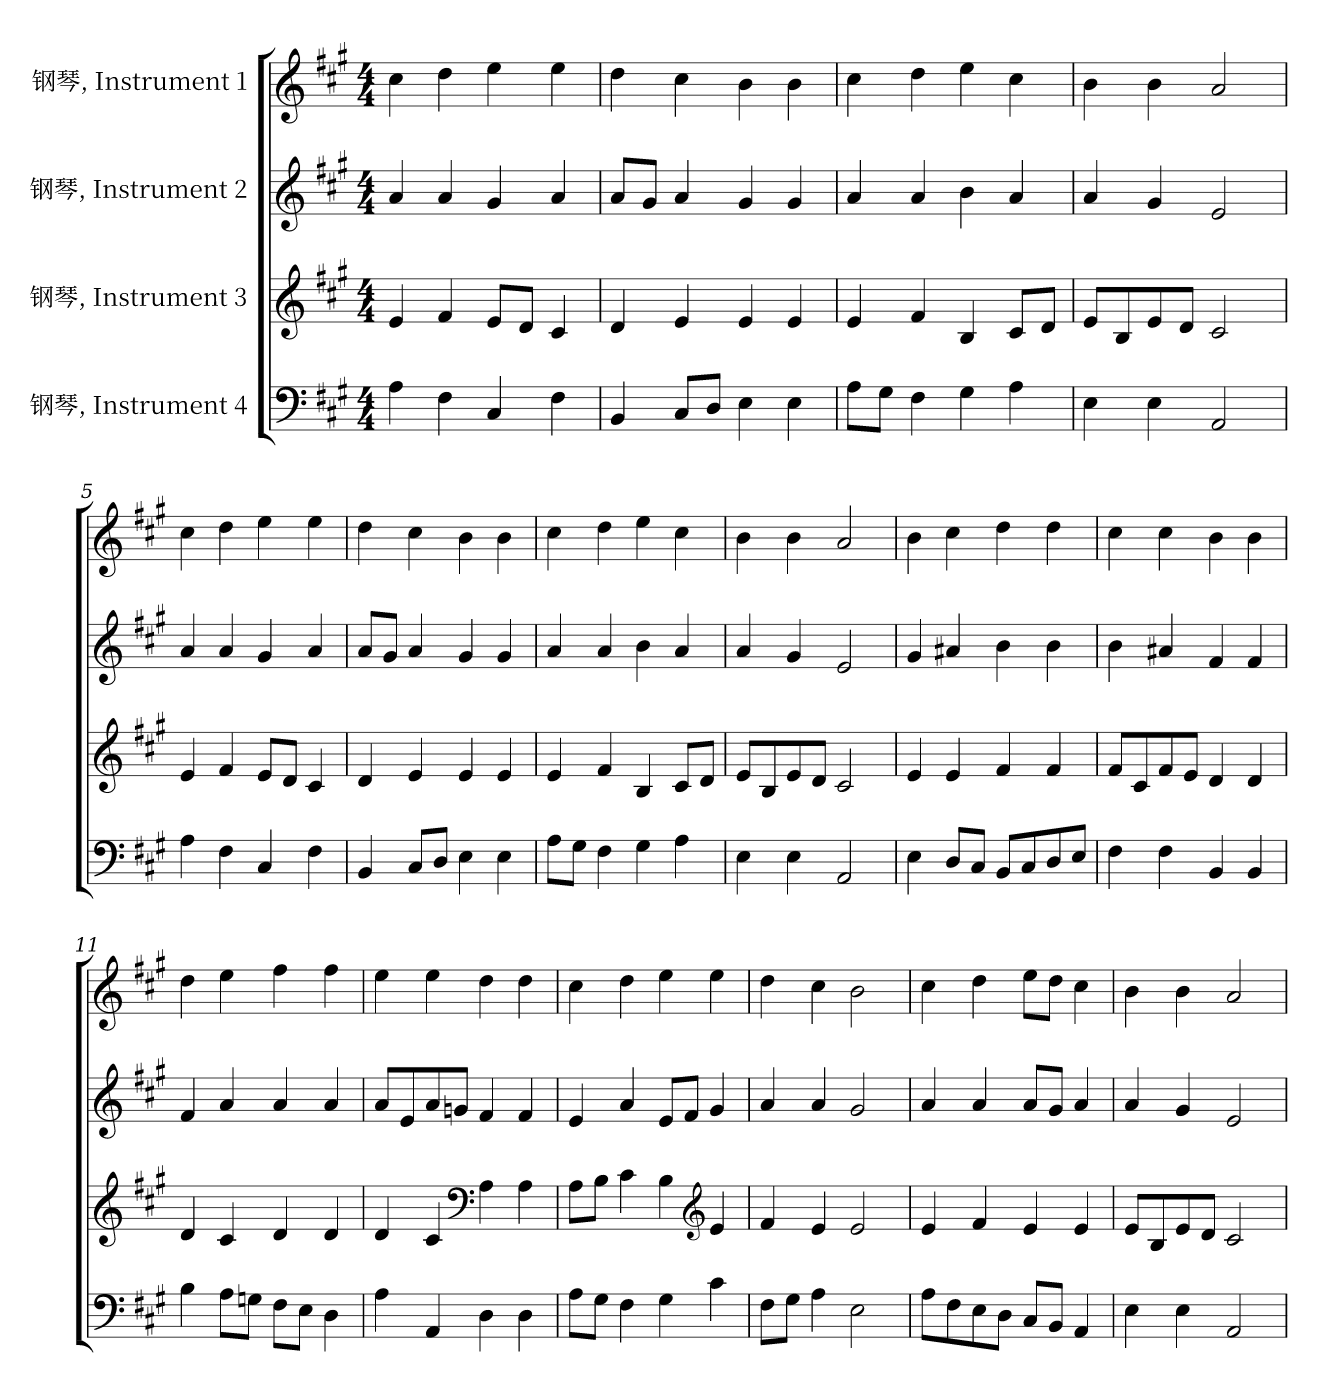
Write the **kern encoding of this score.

**kern	**kern	**kern	**kern
*part4	*part3	*part2	*part1
*staff4	*staff3	*staff2	*staff1
*I"钢琴, Instrument 4	*I"钢琴, Instrument 3	*I"钢琴, Instrument 2	*I"钢琴, Instrument 1
*clefF4	*clefG2	*clefG2	*clefG2
*k[f#c#g#]	*k[f#c#g#]	*k[f#c#g#]	*k[f#c#g#]
*M4/4	*M4/4	*M4/4	*M4/4
*MM96	*MM96	*MM96	*MM96
=1	=1	=1	=1
4A\	4e/	4a/	4cc#\
4F#\	4f#/	4a/	4dd\
4C#/	8e/L	4g#/	4ee\
.	8d/J	.	.
4F#\	4c#/	4a/	4ee\
=2	=2	=2	=2
4BB/	4d/	8a/L	4dd\
.	.	8g#/J	.
8C#/L	4e/	4a/	4cc#\
8D/J	.	.	.
4E\	4e/	4g#/	4b\
4E\	4e/	4g#/	4b\
=3	=3	=3	=3
8A\L	4e/	4a/	4cc#\
8G#\J	.	.	.
4F#\	4f#/	4a/	4dd\
4G#\	4B/	4b\	4ee\
4A\	8c#/L	4a/	4cc#\
.	8d/J	.	.
=4	=4	=4	=4
4E\	8e/L	4a/	4b\
.	8B/	.	.
4E\	8e/	4g#/	4b\
.	8d/J	.	.
2AA/	2c#/	2e/	2a/
=5	=5	=5	=5
4A\	4e/	4a/	4cc#\
4F#\	4f#/	4a/	4dd\
4C#/	8e/L	4g#/	4ee\
.	8d/J	.	.
4F#\	4c#/	4a/	4ee\
!!LO:LB:g=z
=6	=6	=6	=6
4BB/	4d/	8a/L	4dd\
.	.	8g#/J	.
8C#/L	4e/	4a/	4cc#\
8D/J	.	.	.
4E\	4e/	4g#/	4b\
4E\	4e/	4g#/	4b\
=7	=7	=7	=7
8A\L	4e/	4a/	4cc#\
8G#\J	.	.	.
4F#\	4f#/	4a/	4dd\
4G#\	4B/	4b\	4ee\
4A\	8c#/L	4a/	4cc#\
.	8d/J	.	.
=8	=8	=8	=8
4E\	8e/L	4a/	4b\
.	8B/	.	.
4E\	8e/	4g#/	4b\
.	8d/J	.	.
2AA/	2c#/	2e/	2a/
=9	=9	=9	=9
4E\	4e/	4g#/	4b\
8D/L	4e/	4a#X/	4cc#\
8C#/J	.	.	.
8BB/L	4f#/	4b\	4dd\
8C#/	.	.	.
8D/	4f#/	4b\	4dd\
8E/J	.	.	.
=10	=10	=10	=10
4F#\	8f#/L	4b\	4cc#\
.	8c#/	.	.
4F#\	8f#/	4a#X/	4cc#\
.	8e/J	.	.
4BB/	4d/	4f#/	4b\
4BB/	4d/	4f#/	4b\
=11	=11	=11	=11
4B\	4d/	4f#/	4dd\
8A\L	4c#/	4a/	4ee\
8Gn\J	.	.	.
8F#\L	4d/	4a/	4ff#\
8E\J	.	.	.
4D\	4d/	4a/	4ff#\
!!LO:LB:g=z
=12	=12	=12	=12
4A\	4d/	8a/L	4ee\
.	.	8e/	.
4AA/	4c#/	8a/	4ee\
.	.	8gn/J	.
*	*clefF4	*	*
4D\	4A\	4f#/	4dd\
4D\	4A\	4f#/	4dd\
=13	=13	=13	=13
8A\L	8A\L	4e/	4cc#\
8G#\J	8B\J	.	.
4F#\	4c#\	4a/	4dd\
4G#\	4B\	8e/L	4ee\
.	.	8f#/J	.
*	*clefG2	*	*
4c#\	4e/	4g#/	4ee\
=14	=14	=14	=14
8F#\L	4f#/	4a/	4dd\
8G#\J	.	.	.
4A\	4e/	4a/	4cc#\
2E\	2e/	2g#/	2b\
=15	=15	=15	=15
8A\L	4e/	4a/	4cc#\
8F#\	.	.	.
8E\	4f#/	4a/	4dd\
8D\J	.	.	.
8C#/L	4e/	8a/L	8ee\L
8BB/J	.	8g#/J	8dd\J
4AA/	4e/	4a/	4cc#\
=16	=16	=16	=16
4E\	8e/L	4a/	4b\
.	8B/	.	.
4E\	8e/	4g#/	4b\
.	8d/J	.	.
2AA/	2c#/	2e/	2a/
=	=	=	=
*-	*-	*-	*-
